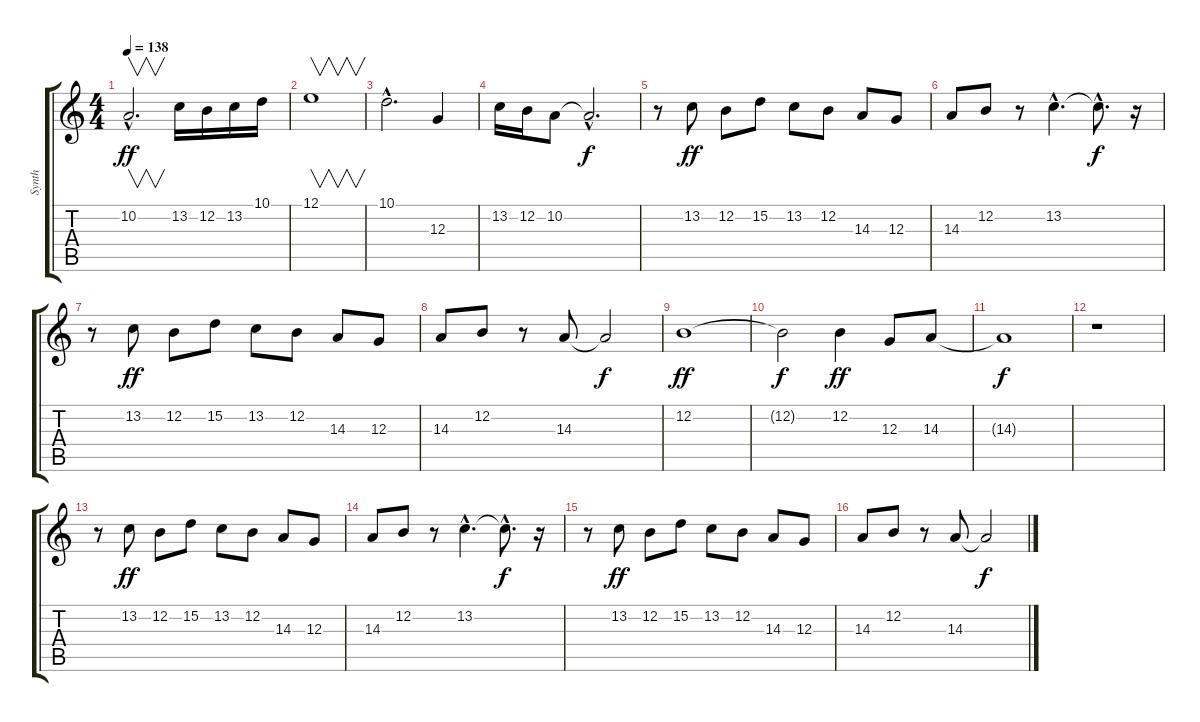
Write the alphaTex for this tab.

\track ("Synth" "Synth") {instrument synthbrass2}
\staff {score tabs}
\tuning (E4 B3 G3 D3 A2 E2) {hide}
\ts (4 4)
\tempo 138
\clef g2
\ks c
10.2{hac}.2{v d dy ff} 13.2.16 12.2.16 13.2.16 10.1.16 |
12.1.1{v} |
10.1{hac}.2{d} 12.3.4 |
13.2.16 12.2.16 10.2.8 10.2{hac t}.2{d dy f} |
r.8 13.2.8{dy ff} 12.2.8 15.2.8 13.2.8 12.2.8 14.3.8 12.3.8 |
14.3.8 12.2.8 r.8 13.2{hac}.4{d} 13.2{hac t}.8{d dy f} r.16 |
r.8 13.2.8{dy ff} 12.2.8 15.2.8 13.2.8 12.2.8 14.3.8 12.3.8 |
14.3.8 12.2.8 r.8 14.3.8 14.3{t}.2{dy f} |
12.2.1{dy ff} |
12.2{t}.2{dy f} 12.2.4{dy ff} 12.3.8 14.3.8 |
14.3{t}.1{dy f} |
r.1 |
r.8 13.2.8{dy ff} 12.2.8 15.2.8 13.2.8 12.2.8 14.3.8 12.3.8 |
14.3.8 12.2.8 r.8 13.2{hac}.4{d} 13.2{hac t}.8{d dy f} r.16 |
r.8 13.2.8{dy ff} 12.2.8 15.2.8 13.2.8 12.2.8 14.3.8 12.3.8 |
14.3.8 12.2.8 r.8 14.3.8 14.3{t}.2{dy f}
